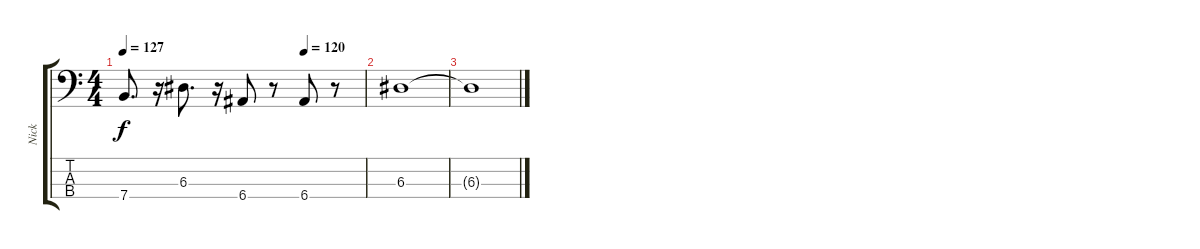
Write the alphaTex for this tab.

\track ("Nick" "Nick") {instrument electricbasspick}
\staff {score tabs}
\tuning (G2 D2 A1 E1) {hide}
\ts (4 4)
\tempo 127
\tempo (120 0.75)
\clef f4
\ks c
7.4.8{d dy f} r.16 6.3.8{d} r.16 6.4.8 r.8 6.4.8 r.8 |
6.3.1 |
6.3{t}.1
